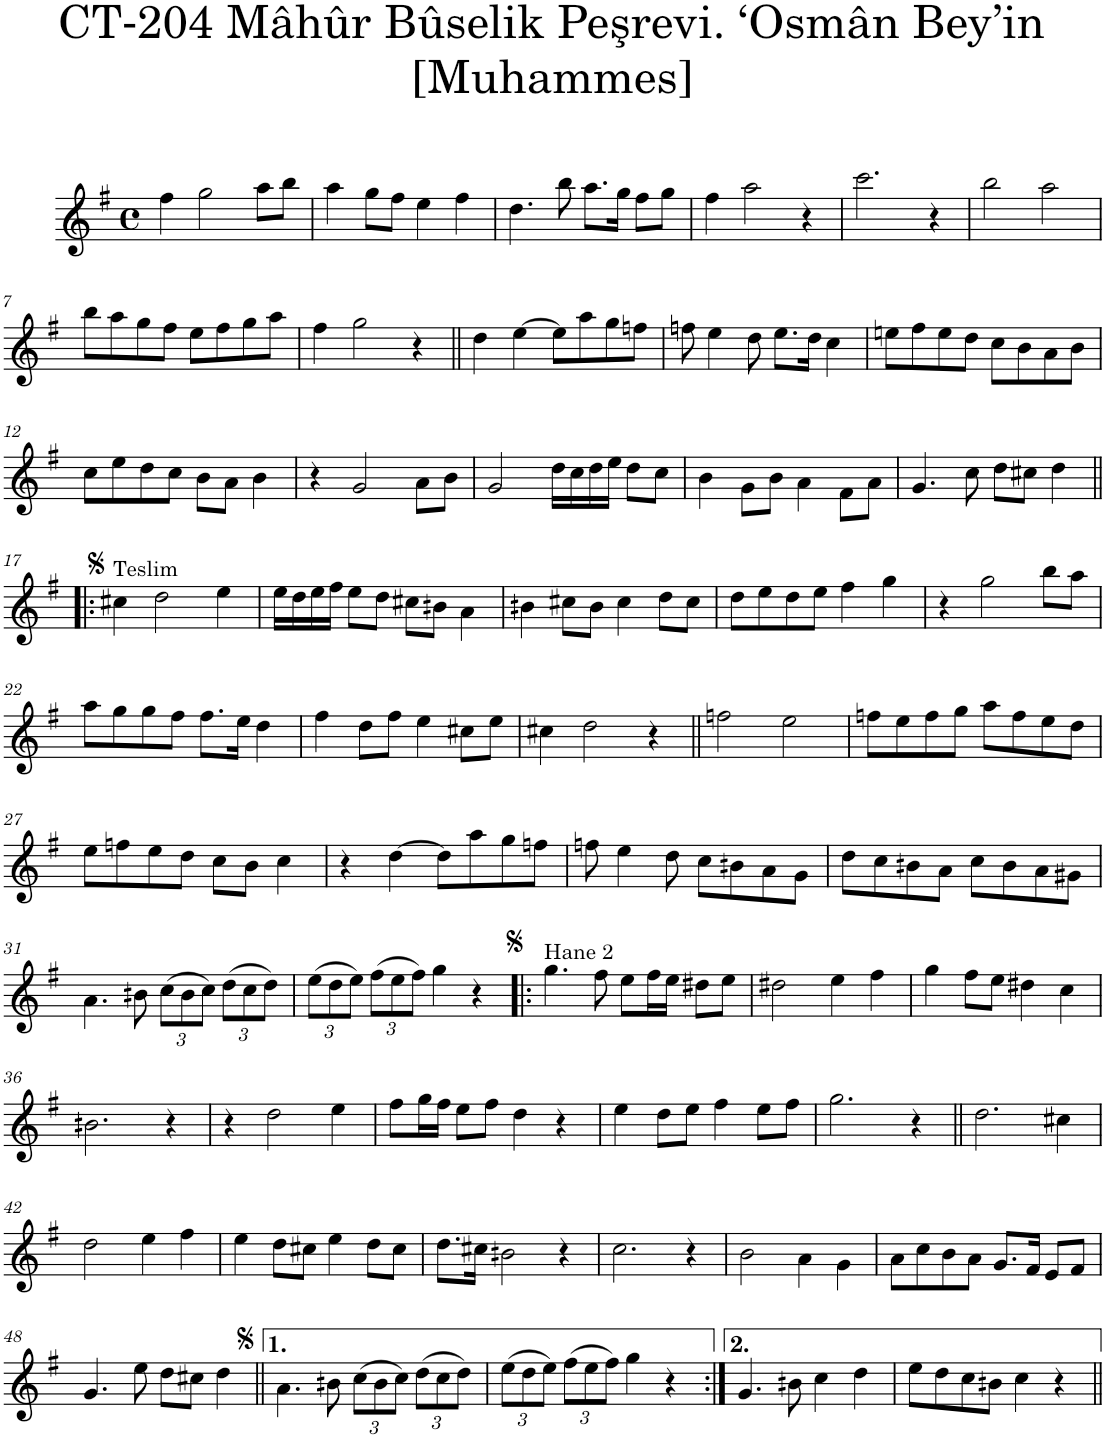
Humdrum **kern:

**kern
*part1
*staff1
*I"Voice
*I'Vo.
*clefG2
*k[f#]
*M4/4
*met(c)
=1
4ff#\
2gg\
8aa\L
8bb\J
=2
4aa\
8gg\L
8ff#\J
4ee\
4ff#\
=3
4.dd\
8bb\
8.aa\L
16gg\Jk
8ff#\L
8gg\J
=4
4ff#\
2aa\
4r
=5
2.ccc\
4r
=6
2bb\
2aa\
!!LO:LB:g=z
=7
8bb\L
8aa\
8gg\
8ff#\J
8ee\L
8ff#\
8gg\
8aa\J
=8
4ff#\
2gg\
4r
=9||
4dd\
[4ee\
8ee\L]
8aa\
8gg\
8ffn\J
=10
8ffn\
4ee\
8dd\
8.ee\L
16dd\Jk
4cc\
=11
8een\L
8ff#\
8ee\
8dd\J
8cc\L
8b\
8a\
8b\J
!!LO:LB:g=z
=12
8cc\L
8ee\
8dd\
8cc\J
8b\L
8a\J
4b\
=13
4r
2g/
8a\L
8b\J
=14
2g/
16dd\LL
16cc\
16dd\
16ee\JJ
8dd\L
8cc\J
=15
4b\
8g\L
8b\J
4a\
8f#\L
8a\J
=16
4.g/
8cc\
8dd\L
8cc#X\J
4dd\
!!LO:LB:g=z
=17!|:
!LO:TX:a:t=Teslim
4cc#X\
2dd\
4ee\
=18
16ee\LL
16dd\
16ee\
16ff#\JJ
8ee\L
8dd\J
8cc#X\L
8bn\J
4a\
=19
4bn\
8cc#X\L
8b\J
4cc#\
8dd\L
8cc#\J
=20
8dd\L
8ee\
8dd\
8ee\J
4ff#\
4gg\
=21
4r
2gg\
8bb\L
8aa\J
!!LO:LB:g=z
=22
8aa\L
8gg\
8gg\
8ff#\J
8.ff#\L
16ee\Jk
4dd\
=23
4ff#\
8dd\L
8ff#\J
4ee\
8cc#X\L
8ee\J
=24
4cc#X\
2dd\
4r
=25||
2ffn\
2ee\
=26
8ffn\L
8ee\
8ff\
8gg\J
8aa\L
8ff\
8ee\
8dd\J
!!LO:LB:g=z
=27
8ee\L
8ffn\
8ee\
8dd\J
8cc\L
8b\J
4cc\
=28
4r
[4dd\
8dd\L]
8aa\
8gg\
8ffn\J
=29
8ffn\
4ee\
8dd\
8cc\L
8bn\
8a\
8g\J
=30
8dd\L
8cc\
8bn\
8a\J
8cc\L
8b\
8a\
8g#X\J
!!LO:LB:g=z
=31
4.a\
8bn\
*Xbrackettup
(12cc\L
12b\
12cc\J)
(12dd\L
12cc\
12dd\J)
=32
(12ee\L
12dd\
12ee\J)
(12ff#\L
12ee\
12ff#\J)
4gg\
4r
=33!|:
!LO:TX:a:t=Hane 2
4.gg\
8ff#\
8ee\L
16ff#\L
16ee\JJ
8dd#X\L
8ee\J
=34
2dd#X\
4ee\
4ff#\
=35
4gg\
8ff#\L
8ee\J
4dd#X\
4cc\
!!LO:LB:g=z
=36
2.bn\
4r
=37
4r
2dd\
4ee\
=38
8ff#\L
16gg\L
16ff#\JJ
8ee\L
8ff#\J
4dd\
4r
=39
4ee\
8dd\L
8ee\J
4ff#\
8ee\L
8ff#\J
=40
2.gg\
4r
=41||
2.dd\
4cc#X\
!!LO:LB:g=z
=42
2dd\
4ee\
4ff#\
=43
4ee\
8dd\L
8cc#X\J
4ee\
8dd\L
8cc#\J
=44
8.dd\L
16cc#X\Jk
2bn\
4r
=45
2.cc\
4r
=46
2b\
4a\
4g\
=47
8a\L
8cc\
8b\
8a\J
8.g/L
16f#/Jk
8e/L
8f#/J
!!LO:LB:g=z
=48
4.g/
8ee\
8dd\L
8cc#X\J
4dd\
=49||
4.a\
8bn\
(12cc\L
12b\
12cc\J)
(12dd\L
12cc\
12dd\J)
=50
(12ee\L
12dd\
12ee\J)
(12ff#\L
12ee\
12ff#\J)
4gg\
4r
=51:|!
4.g/
8bn\
4cc\
4dd\
=52
8ee\L
8dd\
8cc\
8bn\J
4cc\
4r
=||
*-
